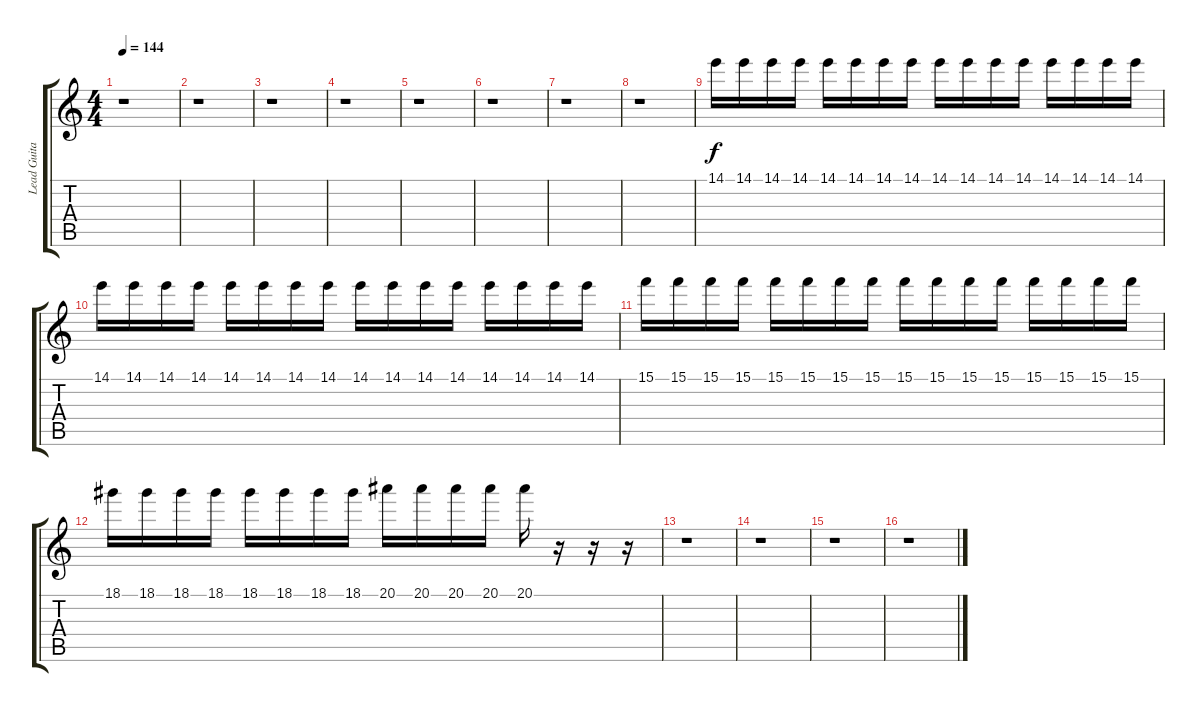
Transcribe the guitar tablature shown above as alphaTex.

\track ("Lead Guitar " "Lead Guita") {instrument distortionguitar}
\staff {score tabs}
\tuning (D4 A3 F3 C3 G2 C2) {hide}
\ts (4 4)
\tempo 144
\clef g2
\ks c
r.1{dy f instrument distortionguitar} |
r.1 |
r.1 |
r.1 |
r.1 |
r.1 |
r.1 |
r.1 |
14.1.16 14.1.16 14.1.16 14.1.16 14.1.16 14.1.16 14.1.16 14.1.16 14.1.16 14.1.16 14.1.16 14.1.16 14.1.16 14.1.16 14.1.16 14.1.16 |
14.1.16 14.1.16 14.1.16 14.1.16 14.1.16 14.1.16 14.1.16 14.1.16 14.1.16 14.1.16 14.1.16 14.1.16 14.1.16 14.1.16 14.1.16 14.1.16 |
15.1.16 15.1.16 15.1.16 15.1.16 15.1.16 15.1.16 15.1.16 15.1.16 15.1.16 15.1.16 15.1.16 15.1.16 15.1.16 15.1.16 15.1.16 15.1.16 |
18.1.16 18.1.16 18.1.16 18.1.16 18.1.16 18.1.16 18.1.16 18.1.16 20.1.16 20.1.16 20.1.16 20.1.16 20.1.16 r.16 r.16 r.16 |
r.1 |
r.1 |
r.1 |
r.1
